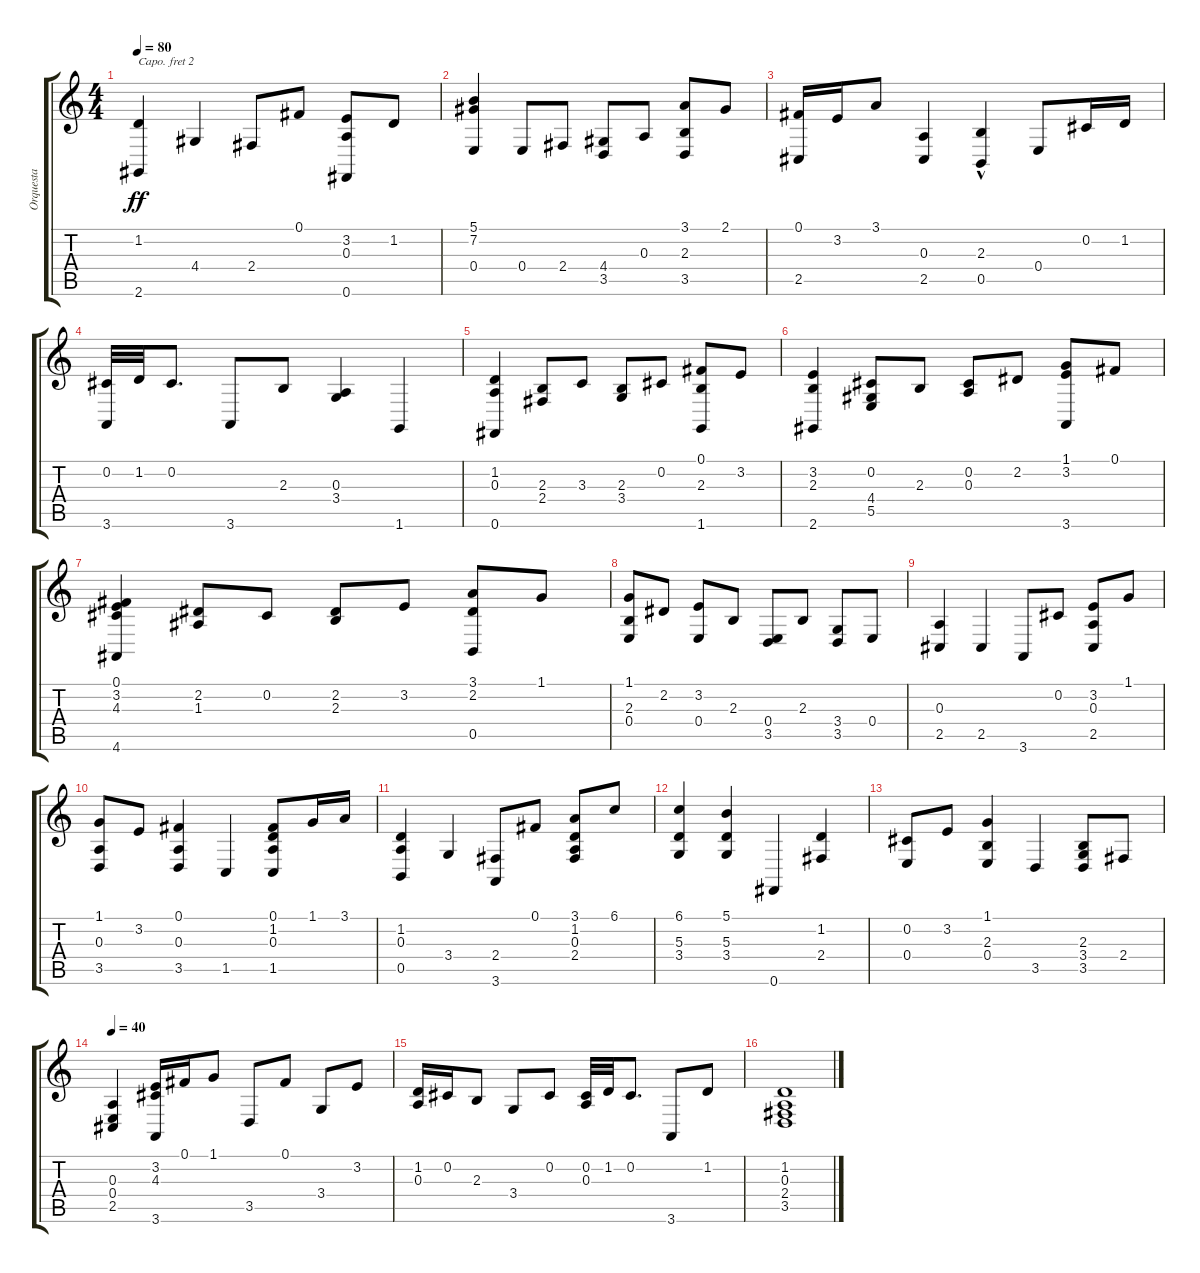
\track ("Orquesta" "Orquesta") {instrument stringensemble1}
\staff {score tabs}
\capo 2
\tuning (E4 B3 G3 D3 A2 E2) {hide}
\ts (4 4)
\tempo 80
\clef g2
\ks c
(1.2 2.6).4{dy ff} 4.4.4 2.4.8 0.1.8 (3.2 0.3 0.6).8 1.2.8 |
(5.1 7.2 0.4).4 0.4.8 2.4.8 (4.4 3.5).8 0.3.8 (3.1 2.3 3.5).8 2.1.8 |
(0.1 2.5).16 3.2.16 3.1.8 (0.3 2.5).4 (2.3{hac} 0.5).4 0.4.8 0.2.16 1.2.16 |
(0.2 3.6).32 1.2.32 0.2.8{d} 3.6.8 2.3.8 (0.3 3.4).4 1.6.4 |
(1.2 0.3 0.6).4 (2.3 2.4).8 3.3.8 (2.3 3.4).8 0.2.8 (0.1 2.3 1.6).8 3.2.8 |
(3.2 2.3 2.6).4 (0.2 4.4 5.5).8 2.3.8 (0.2 0.3).8 2.2.8 (1.1 3.2 3.6).8 0.1.8 |
(0.1 3.2 4.3 4.6).4 (2.2 1.3).8 0.2.8 (2.2 2.3).8 3.2.8 (3.1 2.2 0.5).8 1.1.8 |
(1.1 2.3 0.4).8 2.2.8 (3.2 0.4).8 2.3.8 (0.4 3.5).8 2.3.8 (3.4 3.5).8 0.4.8 |
(0.3 2.5).4 2.5.4 3.6.8 0.2.8 (3.2 0.3 2.5).8 1.1.8 |
(1.1 0.3 3.5).8 3.2.8 (0.1 0.3 3.5).4 1.5.4 (0.1 1.2 0.3 1.5).8 1.1.16 3.1.16 |
(1.2 0.3 0.5).4 3.4.4 (2.4 3.6).8 0.1.8 (3.1 1.2 0.3 2.4).8 6.1.8 |
(6.1 5.3 3.4).4 (5.1 5.3 3.4).4 0.6.4 (1.2 2.4).4 |
(0.2 0.4).8 3.2.8 (1.1 2.3 0.4).4 3.5.4 (2.3 3.4 3.5).8 2.4.8 |
\tempo 40
(0.3 0.4 2.5).4 (3.2 4.3 3.6).16 0.1.16 1.1.8 3.5.8 0.1.8 3.4.8 3.2.8 |
(1.2 0.3).16 0.2.16 2.3.8 3.4.8 0.2.8 (0.2 0.3).32 1.2.32 0.2.8{d} 3.6.8 1.2.8 |
(1.2 0.3 2.4 3.5).1
